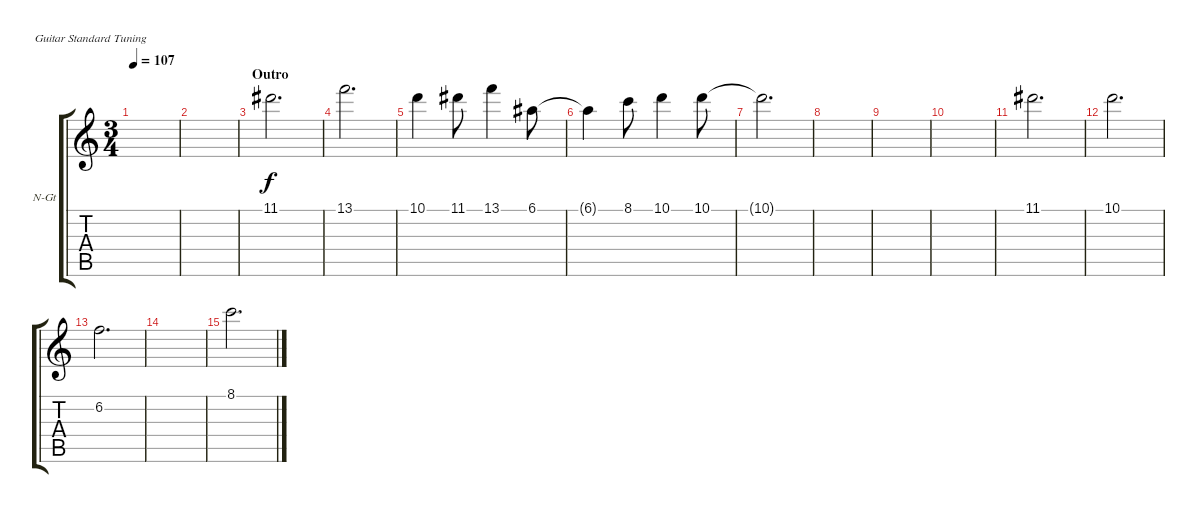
\defaultSystemsLayout 4
\bracketExtendMode groupsimilarinstruments
\firstSystemTrackNameOrientation horizontal
\otherSystemsTrackNameOrientation horizontal
\track ("Nylon Guitar" "N-Gt") {instrument acousticguitarnylon}
\staff {score tabs}
\tuning (E4 B3 G3 D3 A2 E2)
\ts (3 4)
\tempo 107
\clef g2
\ks c
|
|
\section ("" "Outro")
11.1.2{d} |
13.1.2{d} |
10.1.4 11.1.8 13.1.4 6.1.8 |
6.1{t}.4 8.1.8 10.1.4 10.1.8 |
10.1{t}.2{d} |
|
|
|
11.1.2{d} |
10.1.2{d} |
6.2.2{d} |
|
8.1.2{d}
